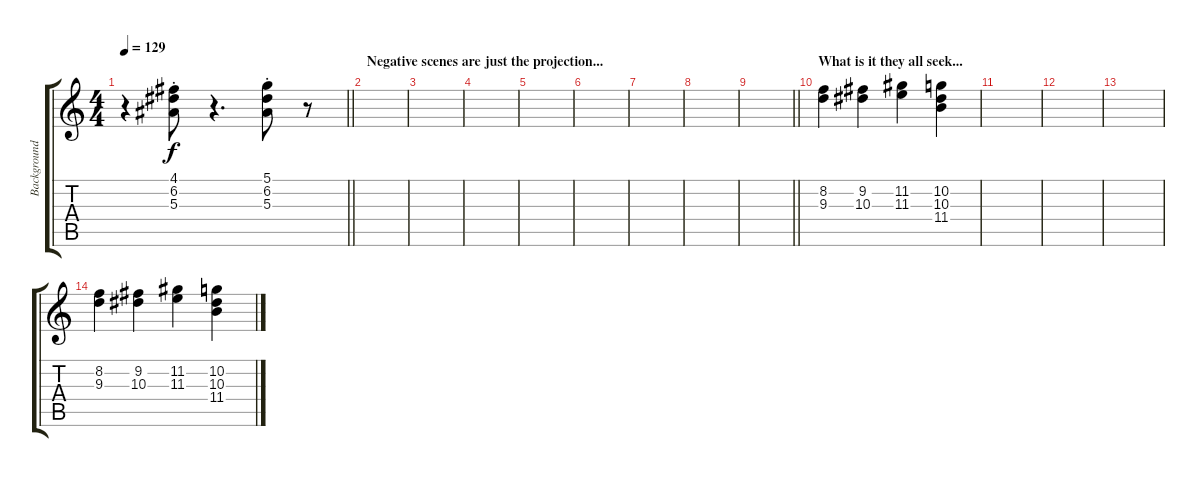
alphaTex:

\track ("Background Guitar" "Background") {instrument electricguitarclean}
\staff {score tabs}
\tuning (D4 A3 F3 C3 G2 C2) {hide}
\ts (4 4)
\tempo 129
\clef g2
\barLineRight lightlight
\ks c
r.4{dy f} (4.1{st} 6.2{st} 5.3{st}).8 r.4{d} (5.1{st} 6.2{st} 5.3{st}).8 r.8 |
\section ("" "Negative scenes are just the projection...")
|
|
|
|
|
|
|
\barLineRight lightlight
|
\section ("" "What is it they all seek...")
(8.2 9.3).4{volume 10 instrument distortionguitar} (9.2 10.3).4 (11.2 11.3).4 (10.2 10.3 11.4).4 |
|
|
|
(8.2 9.3).4 (9.2 10.3).4 (11.2 11.3).4 (10.2 10.3 11.4).4
